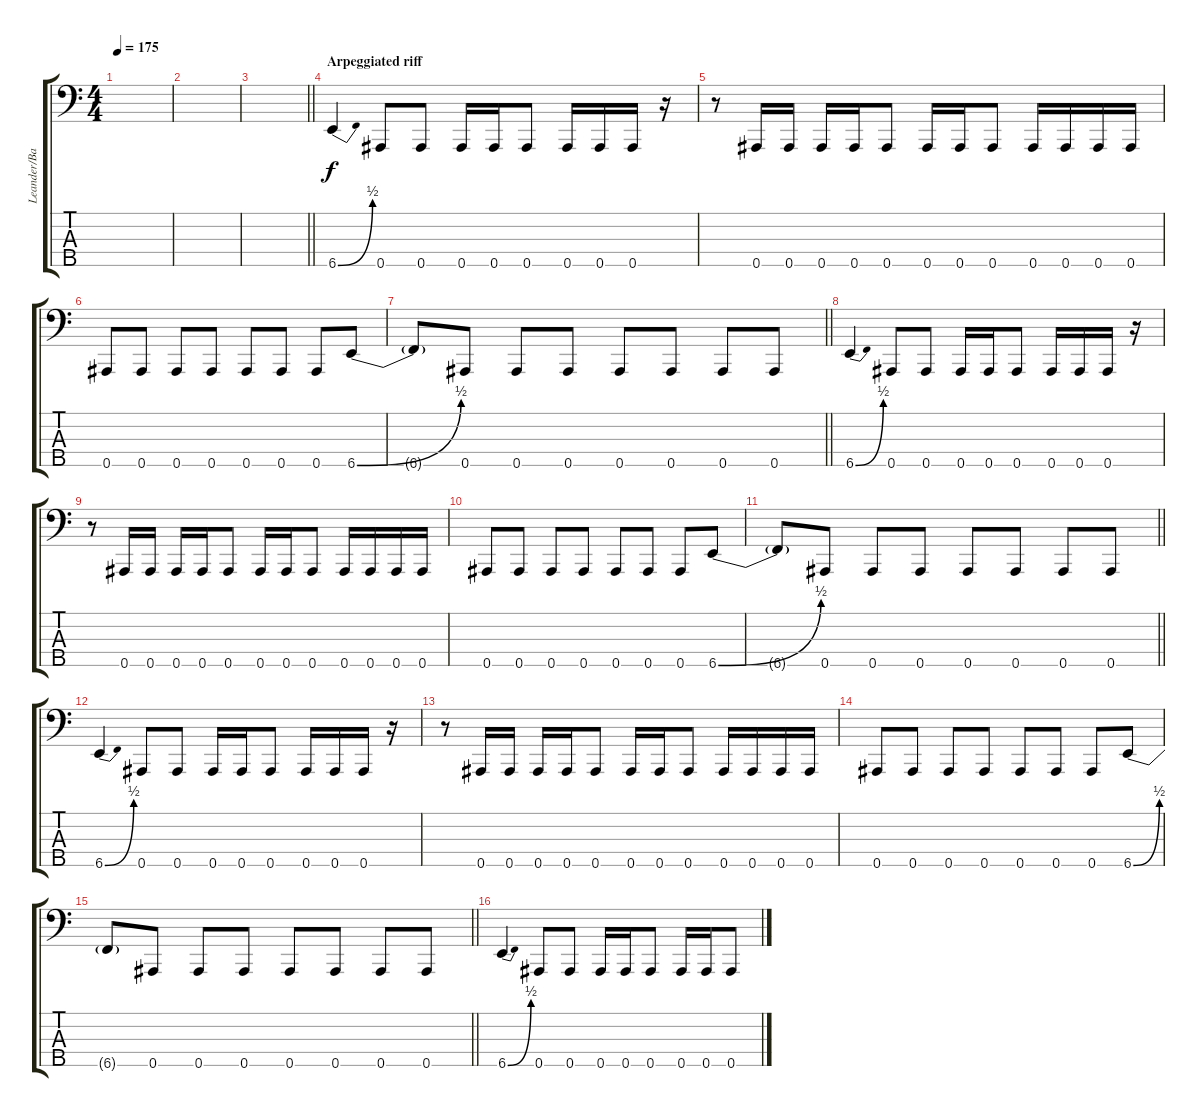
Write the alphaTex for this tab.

\track ("Leander/Bass" "Leander/Ba") {instrument electricbasspick}
\staff {score tabs}
\tuning (Gb2 Db2 Ab1 Eb1 Bb0) {hide}
\ts (4 4)
\tempo 175
\clef f4
\ks c
|
|
\barLineRight lightlight
|
\section ("" "Arpeggiated riff")
6.5{be (bend 0 0 60 2)}.4 0.5.8 0.5.8 0.5.16 0.5.16 0.5.8 0.5.16 0.5.16 0.5.16 r.16 |
r.8 0.5.16 0.5.16 0.5.16 0.5.16 0.5.8 0.5.16 0.5.16 0.5.8 0.5.16 0.5.16 0.5.16 0.5.16 |
0.5.8 0.5.8 0.5.8 0.5.8 0.5.8 0.5.8 0.5.8 6.5{be (bend 0 0 60 2)}.8 |
\barLineRight lightlight
6.5{t}.8 0.5.8 0.5.8 0.5.8 0.5.8 0.5.8 0.5.8 0.5.8 |
6.5{be (bend 0 0 60 2)}.4 0.5.8 0.5.8 0.5.16 0.5.16 0.5.8 0.5.16 0.5.16 0.5.16 r.16 |
r.8 0.5.16 0.5.16 0.5.16 0.5.16 0.5.8 0.5.16 0.5.16 0.5.8 0.5.16 0.5.16 0.5.16 0.5.16 |
0.5.8 0.5.8 0.5.8 0.5.8 0.5.8 0.5.8 0.5.8 6.5{be (bend 0 0 60 2)}.8 |
\barLineRight lightlight
6.5{t}.8 0.5.8 0.5.8 0.5.8 0.5.8 0.5.8 0.5.8 0.5.8 |
6.5{be (bend 0 0 60 2)}.4 0.5.8 0.5.8 0.5.16 0.5.16 0.5.8 0.5.16 0.5.16 0.5.16 r.16 |
r.8 0.5.16 0.5.16 0.5.16 0.5.16 0.5.8 0.5.16 0.5.16 0.5.8 0.5.16 0.5.16 0.5.16 0.5.16 |
0.5.8 0.5.8 0.5.8 0.5.8 0.5.8 0.5.8 0.5.8 6.5{be (bend 0 0 60 2)}.8 |
\barLineRight lightlight
6.5{t}.8 0.5.8 0.5.8 0.5.8 0.5.8 0.5.8 0.5.8 0.5.8 |
6.5{be (bend 0 0 60 2)}.4 0.5.8 0.5.8 0.5.16 0.5.16 0.5.8 0.5.16 0.5.16 0.5.8
